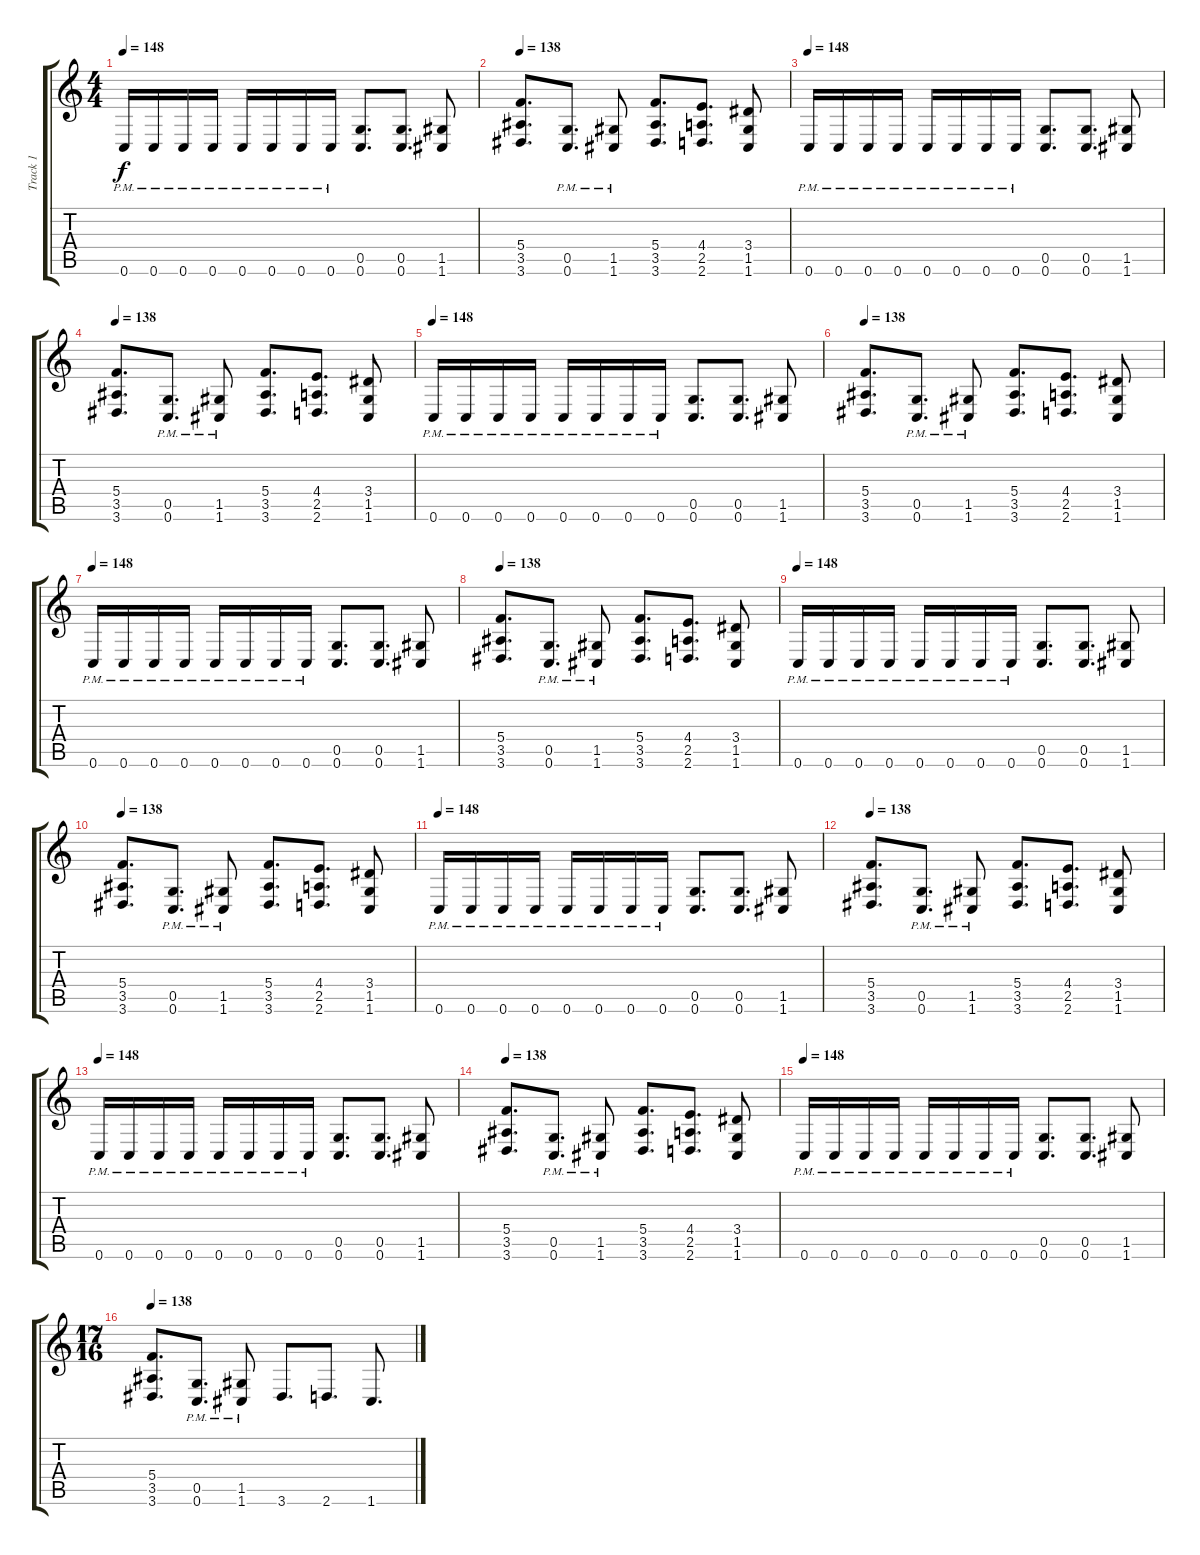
\track ("Track 1" "Track 1") {instrument distortionguitar}
\staff {score tabs}
\tuning (D4 A3 F3 C3 G2 C2) {hide}
\ts (4 4)
\tempo 148
\clef g2
\ks c
0.6{pm}.16{dy f} 0.6{pm}.16 0.6{pm}.16 0.6{pm}.16 0.6{pm}.16 0.6{pm}.16 0.6{pm}.16 0.6{pm}.16 (0.5 0.6).8{d} (0.5 0.6).8{d} (1.5 1.6).8 |
\tempo 138
(5.4 3.5 3.6).8{d} (0.5{pm} 0.6{pm}).8{d} (1.5{pm} 1.6{pm}).8 (5.4 3.5 3.6).8{d} (4.4 2.5 2.6).8{d} (3.4 1.5 1.6).8 |
\tempo 148
0.6{pm}.16 0.6{pm}.16 0.6{pm}.16 0.6{pm}.16 0.6{pm}.16 0.6{pm}.16 0.6{pm}.16 0.6{pm}.16 (0.5 0.6).8{d} (0.5 0.6).8{d} (1.5 1.6).8 |
\tempo 138
(5.4 3.5 3.6).8{d} (0.5{pm} 0.6{pm}).8{d} (1.5{pm} 1.6{pm}).8 (5.4 3.5 3.6).8{d} (4.4 2.5 2.6).8{d} (3.4 1.5 1.6).8 |
\tempo 148
0.6{pm}.16 0.6{pm}.16 0.6{pm}.16 0.6{pm}.16 0.6{pm}.16 0.6{pm}.16 0.6{pm}.16 0.6{pm}.16 (0.5 0.6).8{d} (0.5 0.6).8{d} (1.5 1.6).8 |
\tempo 138
(5.4 3.5 3.6).8{d} (0.5{pm} 0.6{pm}).8{d} (1.5{pm} 1.6{pm}).8 (5.4 3.5 3.6).8{d} (4.4 2.5 2.6).8{d} (3.4 1.5 1.6).8 |
\tempo 148
0.6{pm}.16 0.6{pm}.16 0.6{pm}.16 0.6{pm}.16 0.6{pm}.16 0.6{pm}.16 0.6{pm}.16 0.6{pm}.16 (0.5 0.6).8{d} (0.5 0.6).8{d} (1.5 1.6).8 |
\tempo 138
(5.4 3.5 3.6).8{d} (0.5{pm} 0.6{pm}).8{d} (1.5{pm} 1.6{pm}).8 (5.4 3.5 3.6).8{d} (4.4 2.5 2.6).8{d} (3.4 1.5 1.6).8 |
\tempo 148
0.6{pm}.16 0.6{pm}.16 0.6{pm}.16 0.6{pm}.16 0.6{pm}.16 0.6{pm}.16 0.6{pm}.16 0.6{pm}.16 (0.5 0.6).8{d} (0.5 0.6).8{d} (1.5 1.6).8 |
\tempo 138
(5.4 3.5 3.6).8{d} (0.5{pm} 0.6{pm}).8{d} (1.5{pm} 1.6{pm}).8 (5.4 3.5 3.6).8{d} (4.4 2.5 2.6).8{d} (3.4 1.5 1.6).8 |
\tempo 148
0.6{pm}.16 0.6{pm}.16 0.6{pm}.16 0.6{pm}.16 0.6{pm}.16 0.6{pm}.16 0.6{pm}.16 0.6{pm}.16 (0.5 0.6).8{d} (0.5 0.6).8{d} (1.5 1.6).8 |
\tempo 138
(5.4 3.5 3.6).8{d} (0.5{pm} 0.6{pm}).8{d} (1.5{pm} 1.6{pm}).8 (5.4 3.5 3.6).8{d} (4.4 2.5 2.6).8{d} (3.4 1.5 1.6).8 |
\tempo 148
0.6{pm}.16 0.6{pm}.16 0.6{pm}.16 0.6{pm}.16 0.6{pm}.16 0.6{pm}.16 0.6{pm}.16 0.6{pm}.16 (0.5 0.6).8{d} (0.5 0.6).8{d} (1.5 1.6).8 |
\tempo 138
(5.4 3.5 3.6).8{d} (0.5{pm} 0.6{pm}).8{d} (1.5{pm} 1.6{pm}).8 (5.4 3.5 3.6).8{d} (4.4 2.5 2.6).8{d} (3.4 1.5 1.6).8 |
\tempo 148
0.6{pm}.16 0.6{pm}.16 0.6{pm}.16 0.6{pm}.16 0.6{pm}.16 0.6{pm}.16 0.6{pm}.16 0.6{pm}.16 (0.5 0.6).8{d} (0.5 0.6).8{d} (1.5 1.6).8 |
\ts (17 16)
\tempo 138
(5.4 3.5 3.6).8{d} (0.5{pm} 0.6{pm}).8{d} (1.5{pm} 1.6{pm}).8 3.6.8{d} 2.6.8{d} 1.6.8{d}
